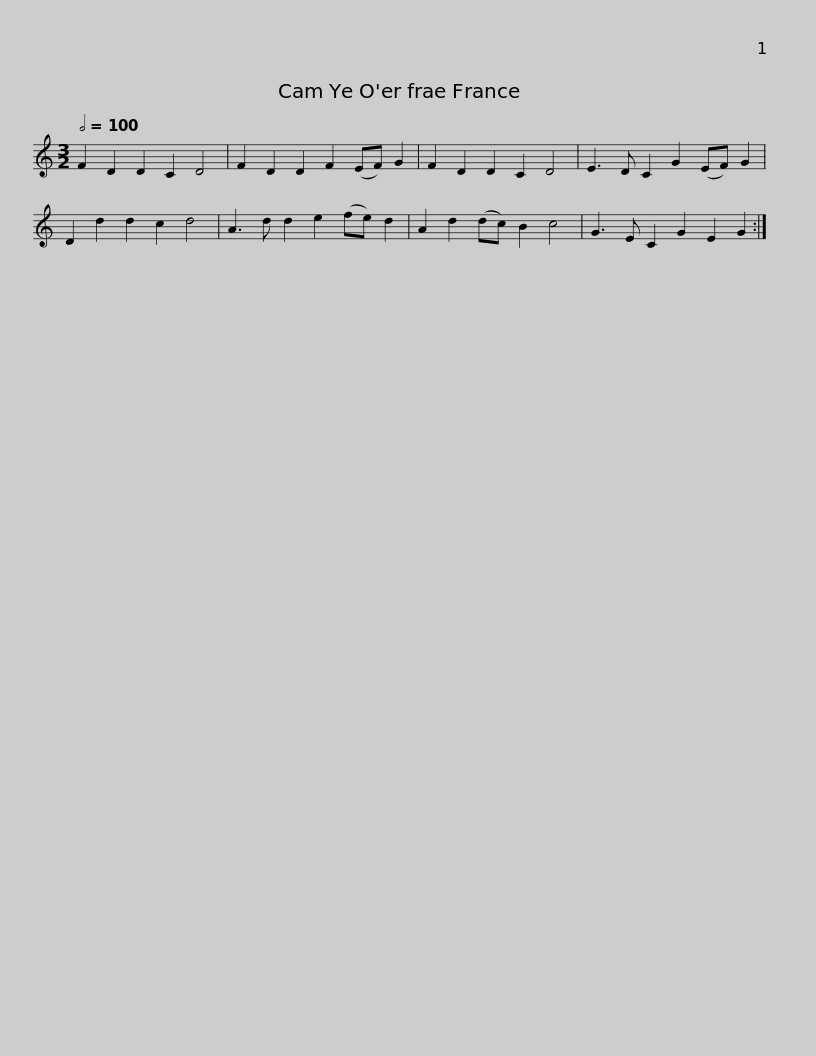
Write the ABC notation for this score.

X:1
L:1/8
Q:1/2=100
M:3/2
I:linebreak $
K:C
V:1 treble
V:1
 F2 D2 D2 C2 D4 | F2 D2 D2 F2 (EF) G2 | F2 D2 D2 C2 D4 | E3 D C2 G2 (EF) G2 | D2 d2 d2 c2 d4 | %5
 A3 d d2 e2 (fe) d2 |$ A2 d2 (dc) B2 c4 | G3 E C2 G2 E2 G2 :| %8
